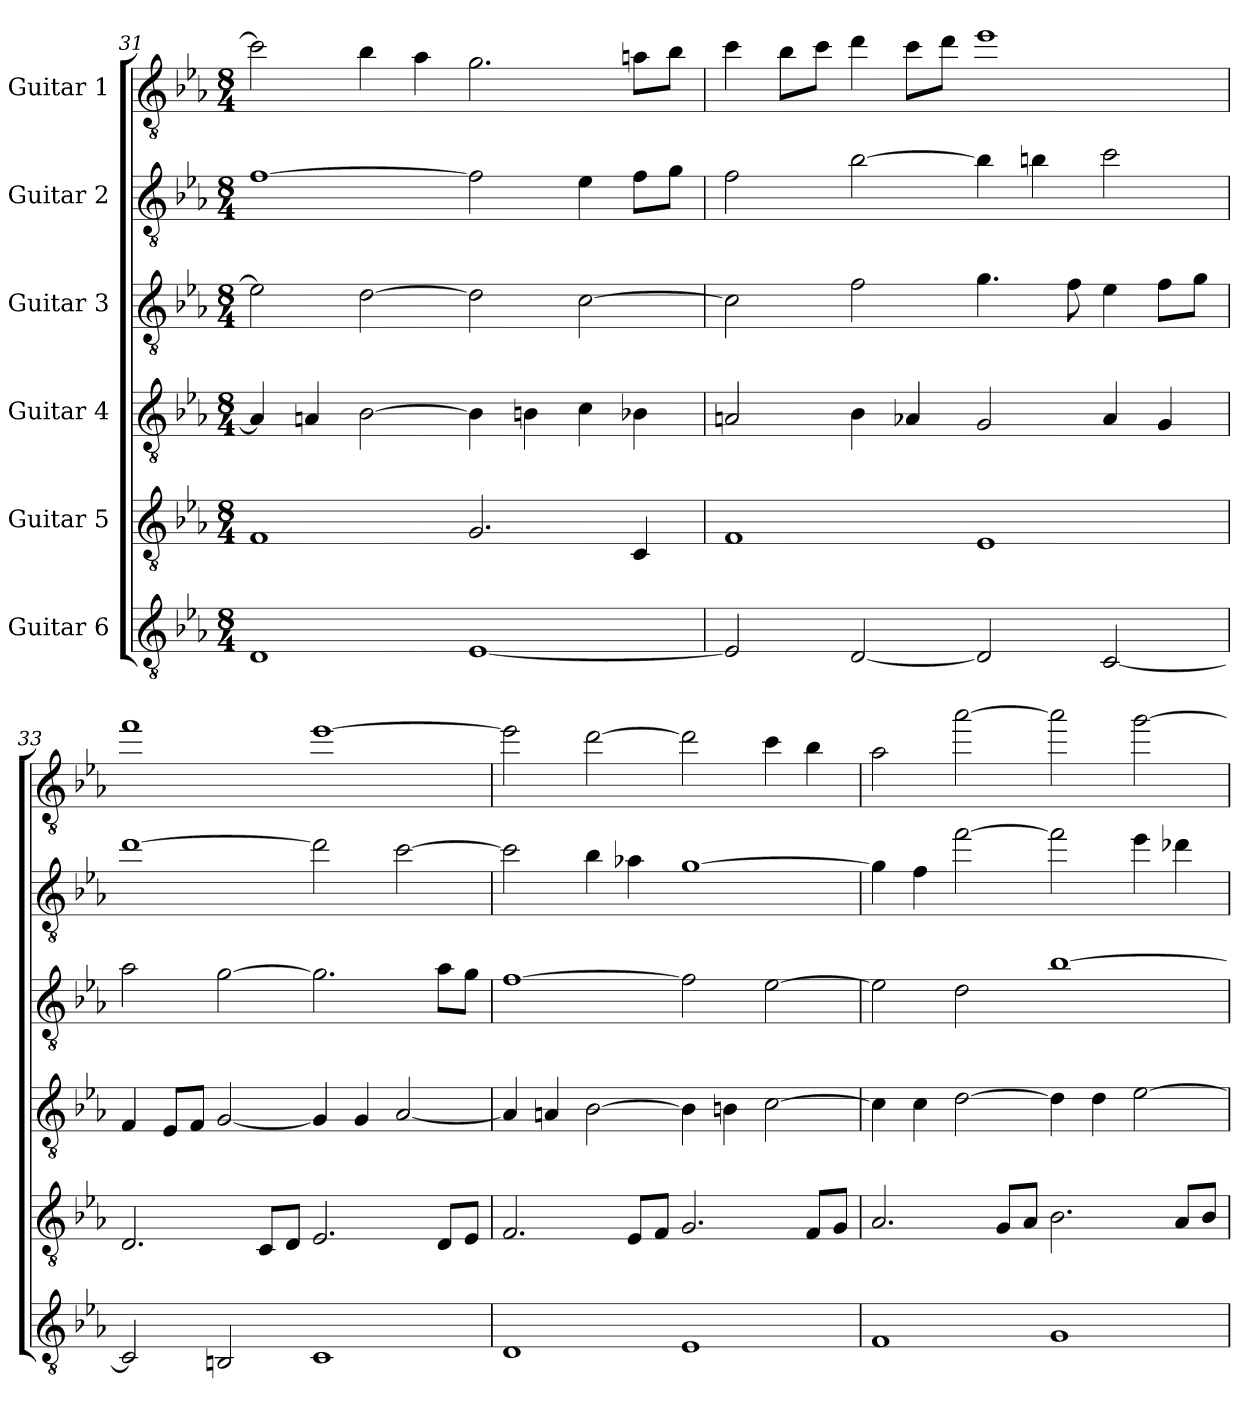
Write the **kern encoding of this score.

**kern	**kern	**kern	**kern	**kern	**kern
*part6	*part5	*part4	*part3	*part2	*part1
*staff6	*staff5	*staff4	*staff3	*staff2	*staff1
*I"Guitar 6	*I"Guitar 5	*I"Guitar 4	*I"Guitar 3	*I"Guitar 2	*I"Guitar 1
*clefGv2	*clefGv2	*clefGv2	*clefGv2	*clefGv2	*clefGv2
*k[b-e-a-]	*k[b-e-a-]	*k[b-e-a-]	*k[b-e-a-]	*k[b-e-a-]	*k[b-e-a-]
*M8/4	*M8/4	*M8/4	*M8/4	*M8/4	*M8/4
=31	=31	=31	=31	=31	=31
1D	1F	4A-/]	2e-\]	[1f	2cc\]
.	.	4An/	.	.	.
.	.	[2B-\	[2d\	.	4b-\
.	.	.	.	.	4a-\
[1E-	2.G/	4B-\]	2d\]	2f\]	2.g\
.	.	4Bn\	.	.	.
.	.	4c\	[2c\	4e-\	.
.	4C/	4B-X\	.	8f\L	8an\L
.	.	.	.	8g\J	8b-\J
!!LO:PB:g=z
=32	=32	=32	=32	=32	=32
2E-/]	1F	2An/	2c\]	2f\	4cc\
.	.	.	.	.	8b-\L
.	.	.	.	.	8cc\J
[2D/	.	4B-\	2f\	[2b-\	4dd\
.	.	4A-X/	.	.	8cc\L
.	.	.	.	.	8dd\J
2D/]	1E-	2G/	4.g\	4b-\]	1ee-
.	.	.	.	4bn\	.
.	.	.	8f\	.	.
[2C/	.	4A-/	4e-\	2cc\	.
.	.	4G/	8f\L	.	.
.	.	.	8g\J	.	.
=33	=33	=33	=33	=33	=33
2C/]	2.D/	4F/	2a-\	[1dd	1ff
.	.	8E-/L	.	.	.
.	.	8F/J	.	.	.
2BBn/	.	[2G/	[2g\	.	.
.	8C/L	.	.	.	.
.	8D/J	.	.	.	.
1C	2.E-/	4G/]	2.g\]	2dd\]	[1ee-
.	.	4G/	.	.	.
.	.	[2A-/	.	[2cc\	.
.	8D/L	.	8a-\L	.	.
.	8E-/J	.	8g\J	.	.
=34	=34	=34	=34	=34	=34
1D	2.F/	4A-/]	[1f	2cc\]	2ee-\]
.	.	4An/	.	.	.
.	.	[2B-\	.	4b-\	[2dd\
.	8E-/L	.	.	4a-X\	.
.	8F/J	.	.	.	.
1E-	2.G/	4B-\]	2f\]	[1g	2dd\]
.	.	4Bn\	.	.	.
.	.	[2c\	[2e-\	.	4cc\
.	8F/L	.	.	.	4b-\
.	8G/J	.	.	.	.
=35	=35	=35	=35	=35	=35
1F	2.A-/	4c\]	2e-\]	4g\]	2a-\
.	.	4c\	.	4f\	.
.	.	[2d\	2d\	[2ff\	[2aa-\
.	8G/L	.	.	.	.
.	8A-/J	.	.	.	.
1G	2.B-\	4d\]	[1b-	2ff\]	2aa-\]
.	.	4d\	.	.	.
.	.	[2e-\	.	4ee-\	[2gg\
.	8A-/L	.	.	4dd-X\	.
.	8B-/J	.	.	.	.
=	=	=	=	=	=
*-	*-	*-	*-	*-	*-
